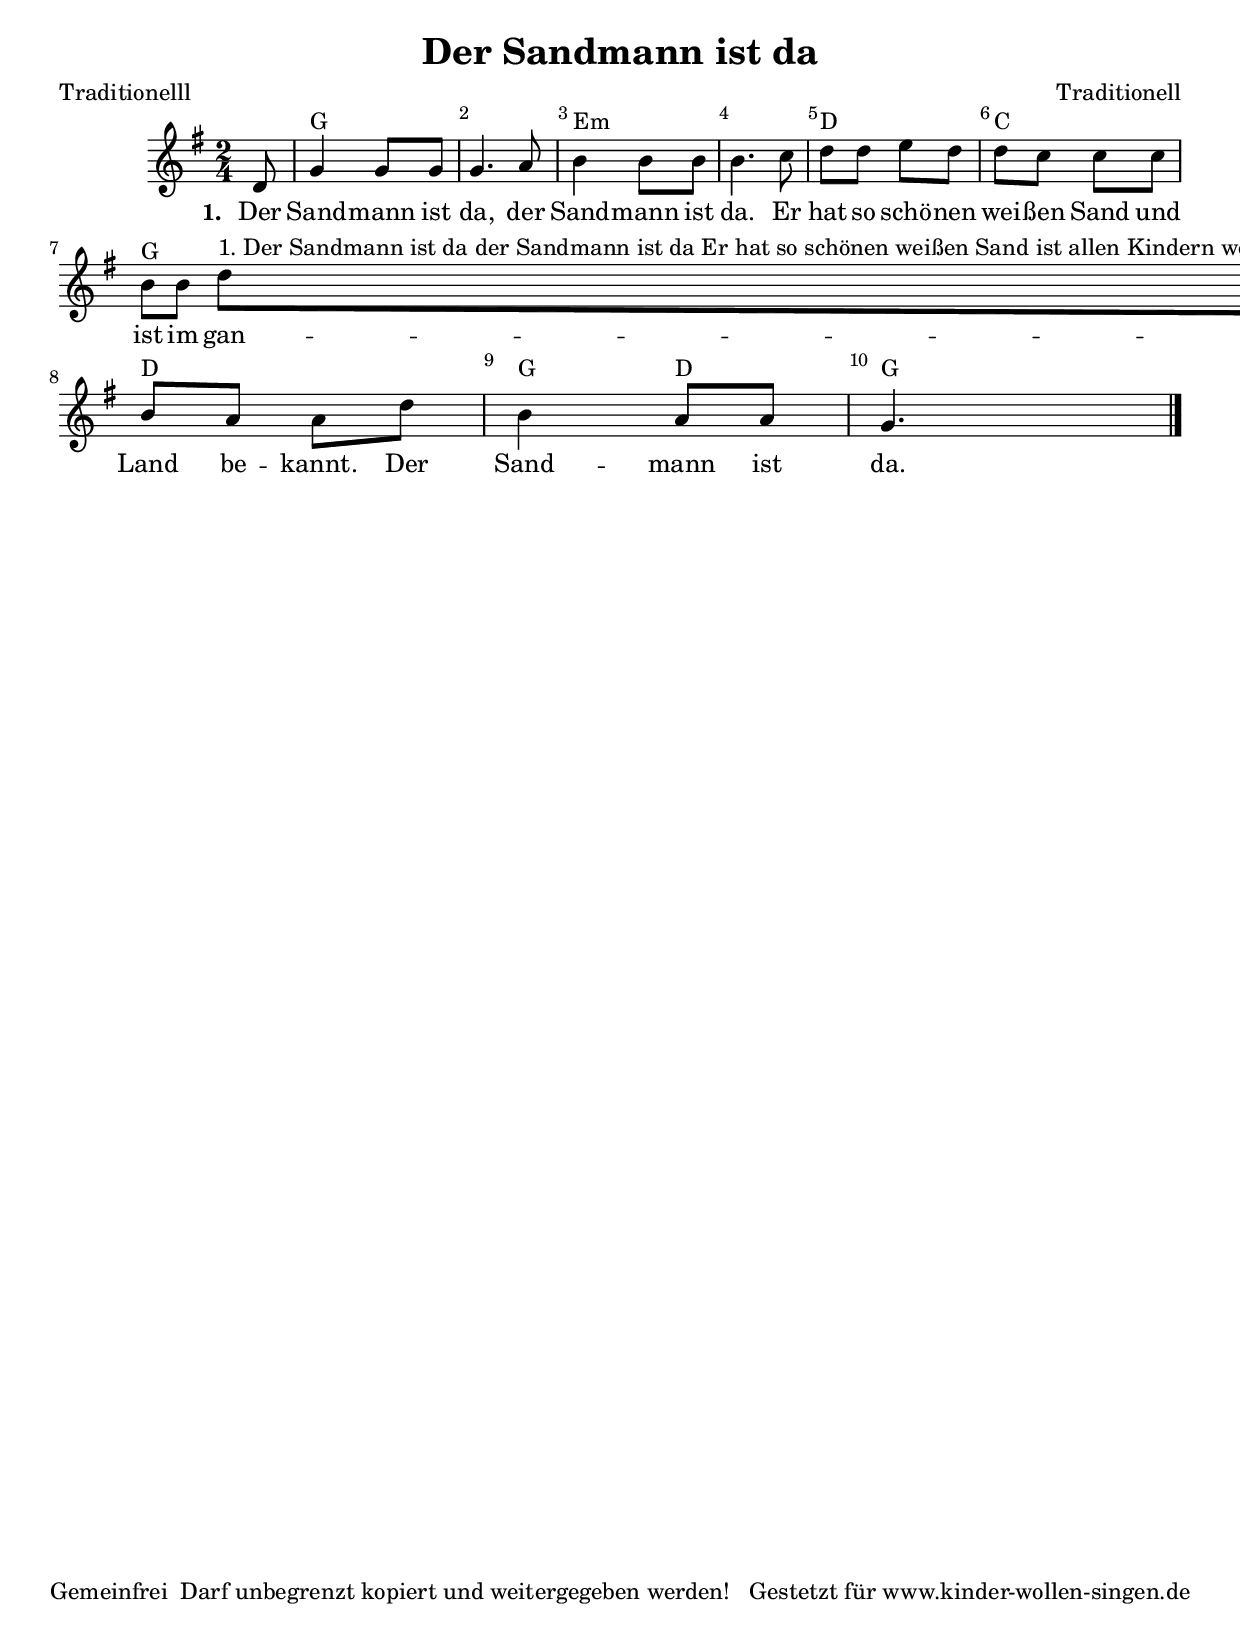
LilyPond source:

%=============================================
%   created by MuseScore Version: 0.9.6.3
%          Freitag, 18. Februar 2011
%=============================================

\version "2.12.0"



#(set-default-paper-size "a4")

\paper {
  line-width    = 190\mm
  left-margin   = 10\mm
  top-margin    = 10\mm
  bottom-margin = 20\mm
  %%indent = 0 \mm 
  %%set to ##t if your score is less than one page: 
  ragged-last-bottom = ##t 
  ragged-bottom = ##f  
  %% in orchestral scores you probably want the two bold slashes 
  %% separating the systems: so uncomment the following line: 
  %% system-separator-markup = \slashSeparator 
  }

\header {
    title = "Der Sandmann ist da"
    composer = "Traditionell"
    poet = "Traditionelll"
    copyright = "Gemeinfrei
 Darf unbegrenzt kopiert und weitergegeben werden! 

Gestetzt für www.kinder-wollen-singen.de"
    }

AvoiceAA = \relative c'{
    \set Staff.instrumentName = #""
    \set Staff.shortInstrumentName = #""
    \clef treble
    %staffkeysig
    \key g \major 
    %barkeysig: 
    \key g \major 
    %bartimesig: 
    \time 2/4 
    \partial 8
    d8     g4 g8 g      | % 1
    g4. a8      | % 2
    b4 b8 b      | % 3
    b4. c8      | % 4
    d d e d      | % 5
    d c c c      | % 6
    b b d ^\markup {\upright  "1. Der Sandmann ist da
der Sandmann ist da
Er hat so schönen weißen Sand
ist allen Kindern wohlbekannt
Der Sandmann ist da!    

2. Der Sandmann ist da,
der Sandmann ist da!
Da guckt er schon zum Fenster rein,
zu all den lieben Kinderlein:
der Sandmann ist da!"} b      | % 7
    b a a d      | % 8
    b4 a8 a      | % 9
    g4. \bar "|." 
}% end of last bar in partorvoice

      ApartAverseA = \lyricmode { \set stanza = " 1. " Der Sand -- mann  ist da, der Sand -- mann  ist da. Er hat so schö -- nen  wei -- ßen  Sand und ist im gan -- zen  Land be -- kannt.  Der Sand -- mann  ist da. }
theChords = \chordmode { 
                    s8             g1 e1:m d2 c2 g2 d2 g4 d4 g4 }%%end of chordlist 


\score { 
    << 
    \new ChordNames { \theChords } 
        \context Staff = ApartA << 
            \context Voice = AvoiceAA \AvoiceAA
        >>

         \context Lyrics = ApartAverseA\lyricsto AvoiceAA  \ApartAverseA



      \set Score.skipBars = ##t
      %%\set Score.melismaBusyProperties = #'()
      \override Score.BarNumber #'break-visibility = #end-of-line-invisible %%every bar is numbered.!!!
      %% remove previous line to get barnumbers only at beginning of system.
       #(set-accidental-style 'modern-cautionary)
      \set Score.markFormatter = #format-mark-box-letters %%boxed rehearsal-marks
       \override Score.TimeSignature #'style = #'() %%makes timesigs always numerical
      %% remove previous line to get cut-time/alla breve or common time 
      \set Score.pedalSustainStyle = #'mixed 
       %% make spanners comprise the note it end on, so that there is no doubt that this note is included.
       \override Score.TrillSpanner #'(bound-details right padding) = #-2
      \override Score.TextSpanner #'(bound-details right padding) = #-1
      %% Lilypond's normal textspanners are too weak:  
      \override Score.TextSpanner #'dash-period = #1
      \override Score.TextSpanner #'dash-fraction = #0.5
      %% lilypond chordname font, like mscore jazzfont, is both far too big and extremely ugly (olagunde@start.no):
      \override Score.ChordName #'font-family = #'roman 
      \override Score.ChordName #'font-size =#0 
      %% In my experience the normal thing in printed scores is maj7 and not the triangle. (olagunde):
      \set Score.majorSevenSymbol = \markup {maj7}
  >>

  %% Boosey and Hawkes, and Peters, have barlines spanning all staff-groups in a score,
  %% Eulenburg and Philharmonia, like Lilypond, have no barlines between staffgroups.
  %% If you want the Eulenburg/Lilypond style, comment out the following line:
  \layout {\context {\Score \consists Span_bar_engraver}}
}%% end of score-block 

#(set-global-staff-size 20)
